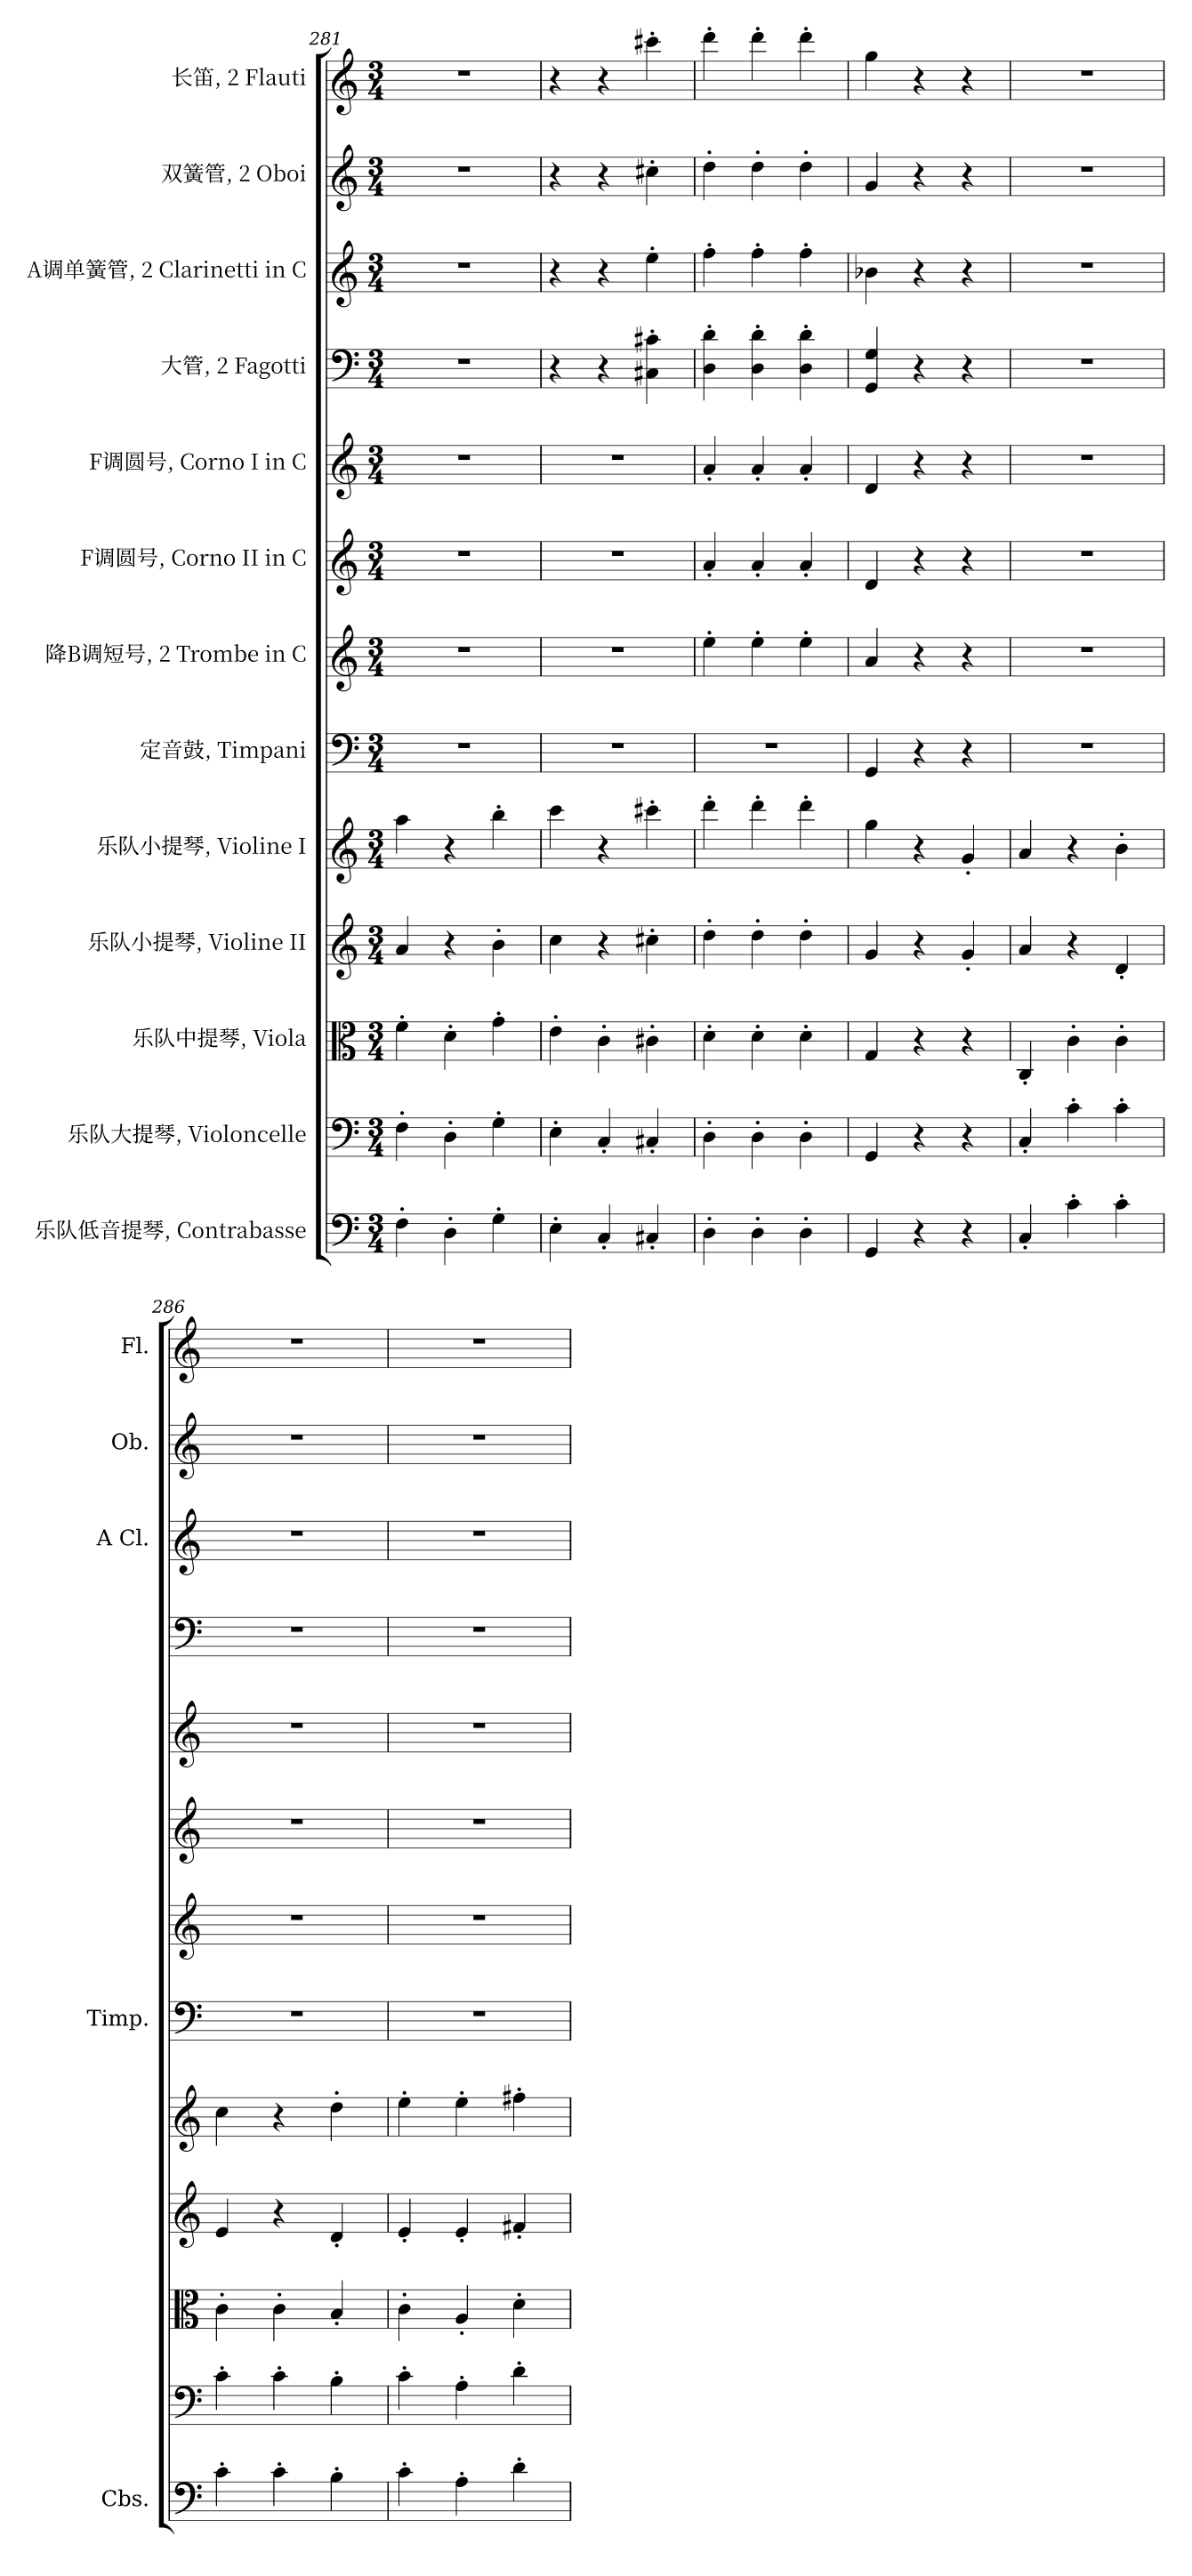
**kern	**kern	**kern	**kern	**kern	**kern	**kern	**kern	**kern	**kern	**kern	**kern	**kern
*part13	*part12	*part11	*part10	*part9	*part8	*part7	*part6	*part5	*part4	*part3	*part2	*part1
*staff13	*staff12	*staff11	*staff10	*staff9	*staff8	*staff7	*staff6	*staff5	*staff4	*staff3	*staff2	*staff1
*I"乐队低音提琴, Contrabasse	*I"乐队大提琴, Violoncelle	*I"乐队中提琴, Viola	*I"乐队小提琴, Violine II	*I"乐队小提琴, Violine I	*I"定音鼓, Timpani	*I"降B调短号, 2 Trombe in C	*I"F调圆号, Corno II in C	*I"F调圆号, Corno I in C	*I"大管, 2 Fagotti	*I"A调单簧管, 2 Clarinetti in C	*I"双簧管, 2 Oboi	*I"长笛, 2 Flauti
*I'Cbs.	*	*	*	*	*I'Timp.	*	*	*	*	*I'A Cl.	*I'Ob.	*I'Fl.
*clefF4	*clefF4	*clefC3	*clefG2	*clefG2	*clefF4	*clefG2	*clefG2	*clefG2	*clefF4	*clefG2	*clefG2	*clefG2
*ITrd7c12	*	*	*	*	*	*ITrd1c2	*ITrd4c7	*ITrd4c7	*	*ITrd2c3	*	*
*k[]	*k[]	*k[]	*k[]	*k[]	*k[]	*k[b-e-]	*k[b-]	*k[b-]	*k[]	*k[f#c#g#]	*k[]	*k[]
*M3/4	*M3/4	*M3/4	*M3/4	*M3/4	*M3/4	*M3/4	*M3/4	*M3/4	*M3/4	*M3/4	*M3/4	*M3/4
*MM306	*MM306	*MM306	*MM306	*MM306	*MM306	*MM306	*MM306	*MM306	*MM306	*MM306	*MM306	*MM306
=281	=281	=281	=281	=281	=281	=281	=281	=281	=281	=281	=281	=281
4FF'\	4F'\	4f'\	4a/	4aa\	2.r	2.r	2.r	2.r	2.r	2.r	2.r	2.r
4DD'\	4D'\	4d'\	4r	4r	.	.	.	.	.	.	.	.
4GG'\	4G'\	4g'\	4b'\	4bb'\	.	.	.	.	.	.	.	.
!!LO:PB:g=z
=282	=282	=282	=282	=282	=282	=282	=282	=282	=282	=282	=282	=282
*	*	*	*	*	*	*	*	*	*	*	*	*MM306
4EE'\	4E'\	4e'\	4cc\	4ccc\	2.r	2.r	2.r	2.r	4r	4r	4r	4r
*	*	*	*	*	*	*	*	*	*	*	*	*MM332
4CC'/	4C'/	4c'\	4r	4r	.	.	.	.	4r	4r	4r	4r
4CC#X'/	4C#X'/	4c#X'\	4cc#X'\	4ccc#X'\	.	.	.	.	4C#X\' 4c#X\'	4cc#'\	4cc#X'\	4ccc#X'\
=283	=283	=283	=283	=283	=283	=283	=283	=283	=283	=283	=283	=283
4DD'\	4D'\	4d'\	4dd'\	4ddd'\	2.r	4dd'\	4d'/	4d'/	4D\' 4d\'	4dd'\	4dd'\	4ddd'\
4DD'\	4D'\	4d'\	4dd'\	4ddd'\	.	4dd'\	4d'/	4d'/	4D\' 4d\'	4dd'\	4dd'\	4ddd'\
4DD'\	4D'\	4d'\	4dd'\	4ddd'\	.	4dd'\	4d'/	4d'/	4D\' 4d\'	4dd'\	4dd'\	4ddd'\
=284	=284	=284	=284	=284	=284	=284	=284	=284	=284	=284	=284	=284
*	*	*	*	*	*	*	*	*	*	*	*	*MM306
4GGG/	4GG/	4G/	4g/	4gg\	4GG/	4g/	4G/	4G/	4GG/ 4G/	4gn\	4g/	4gg\
*	*	*	*	*	*	*	*	*	*	*	*	*MM260
4r	4r	4r	4r	4r	4r	4r	4r	4r	4r	4r	4r	4r
*	*	*	*	*	*	*	*	*	*	*	*	*MM320
4r	4r	4r	4g'/	4g'/	4r	4r	4r	4r	4r	4r	4r	4r
=285	=285	=285	=285	=285	=285	=285	=285	=285	=285	=285	=285	=285
*	*	*	*	*	*	*	*	*	*	*	*	*MM306
4CC'/	4C'/	4C'/	4a/	4a/	2.r	2.r	2.r	2.r	2.r	2.r	2.r	2.r
4C'\	4c'\	4c'\	4r	4r	.	.	.	.	.	.	.	.
4C'\	4c'\	4c'\	4d'/	4b'\	.	.	.	.	.	.	.	.
=286	=286	=286	=286	=286	=286	=286	=286	=286	=286	=286	=286	=286
*	*	*	*	*	*	*	*	*	*	*	*	*MM306
4C'\	4c'\	4c'\	4e/	4cc\	2.r	2.r	2.r	2.r	2.r	2.r	2.r	2.r
4C'\	4c'\	4c'\	4r	4r	.	.	.	.	.	.	.	.
4BB'\	4B'\	4B'/	4d'/	4dd'\	.	.	.	.	.	.	.	.
=287	=287	=287	=287	=287	=287	=287	=287	=287	=287	=287	=287	=287
*	*	*	*	*	*	*	*	*	*	*	*	*MM306
4C'\	4c'\	4c'\	4e'/	4ee'\	2.r	2.r	2.r	2.r	2.r	2.r	2.r	2.r
4AA'\	4A'\	4A'/	4e'/	4ee'\	.	.	.	.	.	.	.	.
4D'\	4d'\	4d'\	4f#X'/	4ff#X'\	.	.	.	.	.	.	.	.
=	=	=	=	=	=	=	=	=	=	=	=	=
*-	*-	*-	*-	*-	*-	*-	*-	*-	*-	*-	*-	*-
